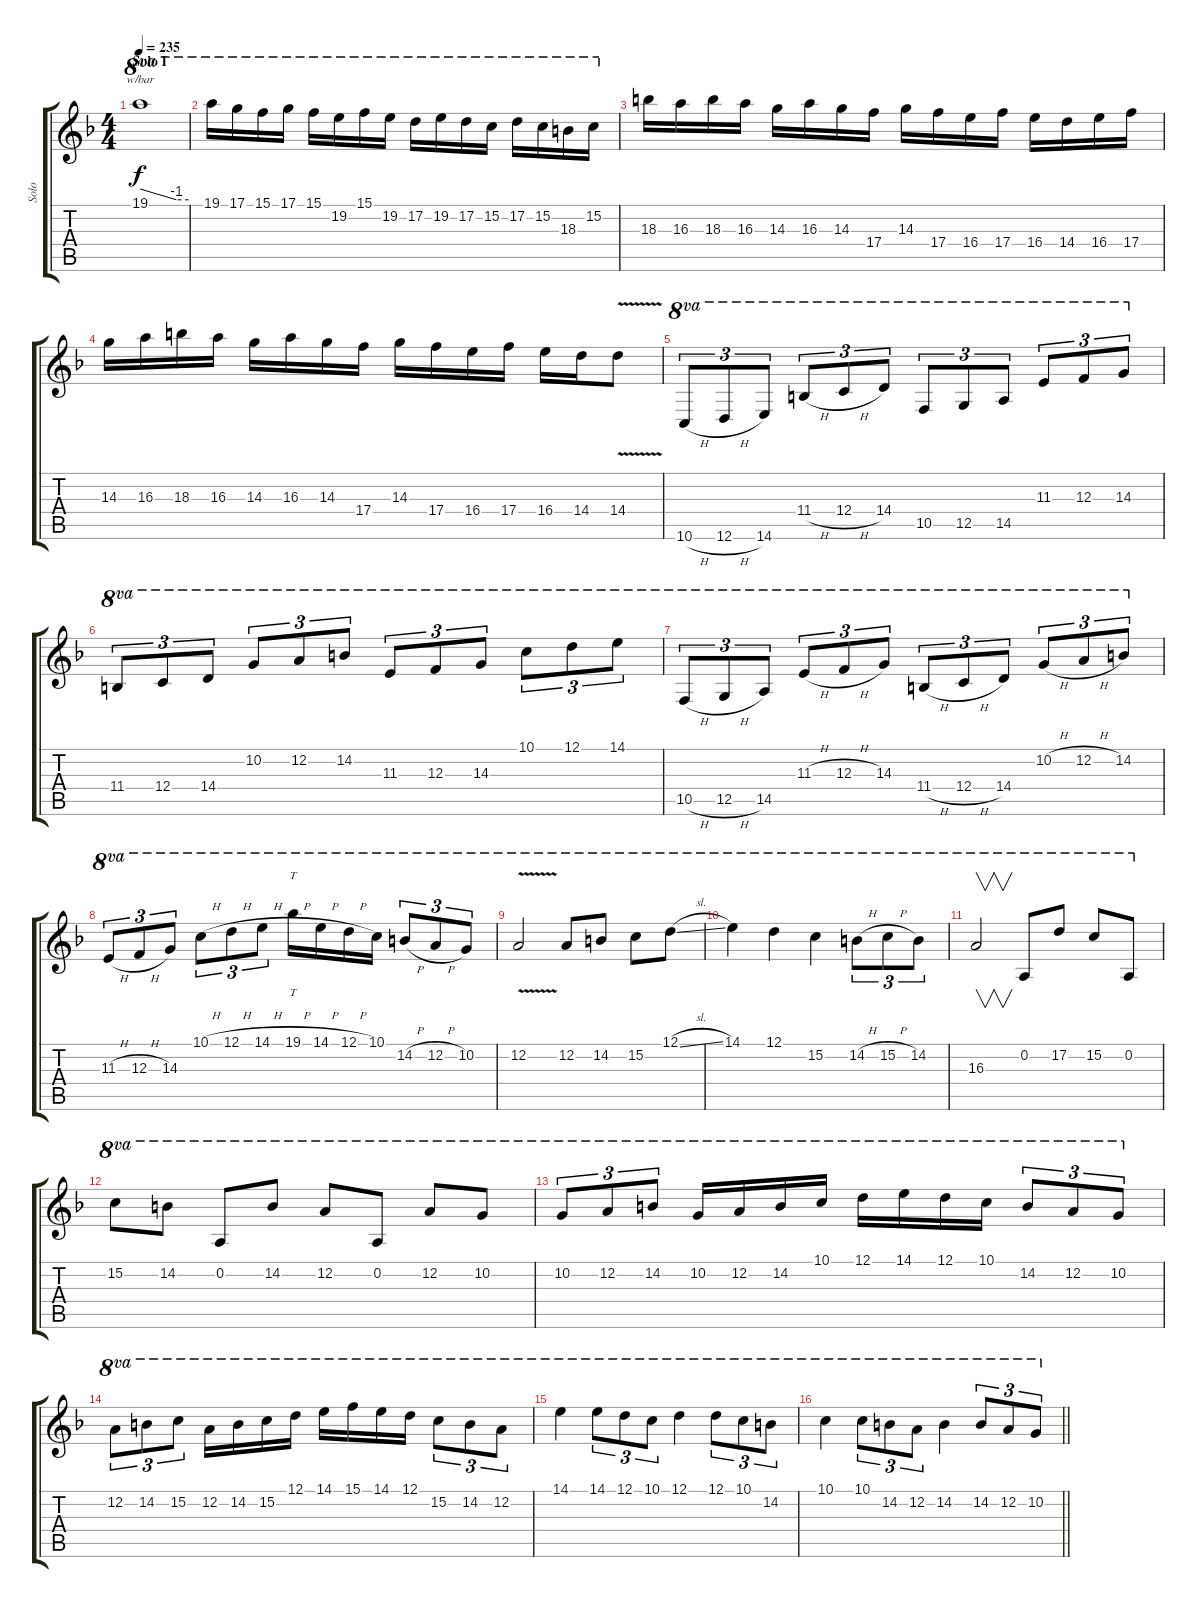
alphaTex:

\track ("Solo" "Solo") {instrument overdrivenguitar}
\staff {score tabs}
\tuning (D4 A3 F3 C3 G2 D2) {hide}
\ts (4 4)
\section ("" "Solo I")
\tempo 235
\clef g2
\ks f
19.1.1{tbe (custom default 0 0 45 -4 60 -4) ot 8va dy f} |
19.1.16{ot 8va} 17.1.16{ot 8va} 15.1.16{ot 8va} 17.1.16{ot 8va} 15.1.16{ot 8va} 19.2.16{ot 8va} 15.1.16{ot 8va} 19.2.16{ot 8va} 17.2.16{ot 8va} 19.2.16{ot 8va} 17.2.16{ot 8va} 15.2.16{ot 8va} 17.2.16{ot 8va} 15.2.16{ot 8va} 18.3.16{ot 8va} 15.2.16{ot 8va} |
18.3.16 16.3.16 18.3.16 16.3.16 14.3.16 16.3.16 14.3.16 17.4.16 14.3.16 17.4.16 16.4.16 17.4.16 16.4.16 14.4.16 16.4.16 17.4.16 |
14.3.16 16.3.16 18.3.16 16.3.16 14.3.16 16.3.16 14.3.16 17.4.16 14.3.16 17.4.16 16.4.16 17.4.16 16.4.16 14.4.16 14.4{v}.8 |
10.6{h}.8{tu (3 2) ot 8va} 12.6{h}.8{tu (3 2) ot 8va} 14.6.8{tu (3 2) ot 8va} 11.4{h}.8{tu (3 2) ot 8va} 12.4{h}.8{tu (3 2) ot 8va} 14.4.8{tu (3 2) ot 8va} 10.5.8{tu (3 2) ot 8va} 12.5.8{tu (3 2) ot 8va} 14.5.8{tu (3 2) ot 8va} 11.3.8{tu (3 2) ot 8va} 12.3.8{tu (3 2) ot 8va} 14.3.8{tu (3 2) ot 8va} |
11.4.8{tu (3 2) ot 8va} 12.4.8{tu (3 2) ot 8va} 14.4.8{tu (3 2) ot 8va} 10.2.8{tu (3 2) ot 8va} 12.2.8{tu (3 2) ot 8va} 14.2.8{tu (3 2) ot 8va} 11.3.8{tu (3 2) ot 8va} 12.3.8{tu (3 2) ot 8va} 14.3.8{tu (3 2) ot 8va} 10.1.8{tu (3 2) ot 8va} 12.1.8{tu (3 2) ot 8va} 14.1.8{tu (3 2) ot 8va} |
10.5{h}.8{tu (3 2) ot 8va} 12.5{h}.8{tu (3 2) ot 8va} 14.5.8{tu (3 2) ot 8va} 11.3{h}.8{tu (3 2) ot 8va} 12.3{h}.8{tu (3 2) ot 8va} 14.3.8{tu (3 2) ot 8va} 11.4{h}.8{tu (3 2) ot 8va} 12.4{h}.8{tu (3 2) ot 8va} 14.4.8{tu (3 2) ot 8va} 10.2{h}.8{tu (3 2) ot 8va} 12.2{h}.8{tu (3 2) ot 8va} 14.2.8{tu (3 2) ot 8va} |
11.3{h}.8{tu (3 2) ot 8va} 12.3{h}.8{tu (3 2) ot 8va} 14.3.8{tu (3 2) ot 8va} 10.1{h}.8{tu (3 2) ot 8va} 12.1{h}.8{tu (3 2) ot 8va} 14.1{h}.8{tu (3 2) ot 8va} 19.1{h}.16{tt ot 8va} 14.1{h}.16{ot 8va} 12.1{h}.16{ot 8va} 10.1.16{ot 8va} 14.2{h}.8{tu (3 2) ot 8va} 12.2{h}.8{tu (3 2) ot 8va} 10.2.8{tu (3 2) ot 8va} |
12.2{v}.2{ot 8va} 12.2.8{ot 8va} 14.2.8{ot 8va} 15.2.8{ot 8va} 12.1{sl}.8{ot 8va} |
14.1.4{ot 8va} 12.1.4{ot 8va} 15.2.4{ot 8va} 14.2{h}.8{tu (3 2) ot 8va} 15.2{h}.8{tu (3 2) ot 8va} 14.2.8{tu (3 2) ot 8va} |
16.3.2{v ot 8va} 0.2.8{ot 8va} 17.2.8{ot 8va} 15.2.8{ot 8va} 0.2.8{ot 8va} |
15.2.8{ot 8va} 14.2.8{ot 8va} 0.2.8{ot 8va} 14.2.8{ot 8va} 12.2.8{ot 8va} 0.2.8{ot 8va} 12.2.8{ot 8va} 10.2.8{ot 8va} |
10.2.8{tu (3 2) ot 8va} 12.2.8{tu (3 2) ot 8va} 14.2.8{tu (3 2) ot 8va} 10.2.16{ot 8va} 12.2.16{ot 8va} 14.2.16{ot 8va} 10.1.16{ot 8va} 12.1.16{ot 8va} 14.1.16{ot 8va} 12.1.16{ot 8va} 10.1.16{ot 8va} 14.2.8{tu (3 2) ot 8va} 12.2.8{tu (3 2) ot 8va} 10.2.8{tu (3 2) ot 8va} |
12.2.8{tu (3 2) ot 8va} 14.2.8{tu (3 2) ot 8va} 15.2.8{tu (3 2) ot 8va} 12.2.16{ot 8va} 14.2.16{ot 8va} 15.2.16{ot 8va} 12.1.16{ot 8va} 14.1.16{ot 8va} 15.1.16{ot 8va} 14.1.16{ot 8va} 12.1.16{ot 8va} 15.2.8{tu (3 2) ot 8va} 14.2.8{tu (3 2) ot 8va} 12.2.8{tu (3 2) ot 8va} |
14.1.4{ot 8va} 14.1.8{tu (3 2) ot 8va} 12.1.8{tu (3 2) ot 8va} 10.1.8{tu (3 2) ot 8va} 12.1.4{ot 8va} 12.1.8{tu (3 2) ot 8va} 10.1.8{tu (3 2) ot 8va} 14.2.8{tu (3 2) ot 8va} |
\barLineRight lightlight
10.1.4{ot 8va} 10.1.8{tu (3 2) ot 8va} 14.2.8{tu (3 2) ot 8va} 12.2.8{tu (3 2) ot 8va} 14.2.4{ot 8va} 14.2.8{tu (3 2) ot 8va} 12.2.8{tu (3 2) ot 8va} 10.2.8{tu (3 2) ot 8va}
